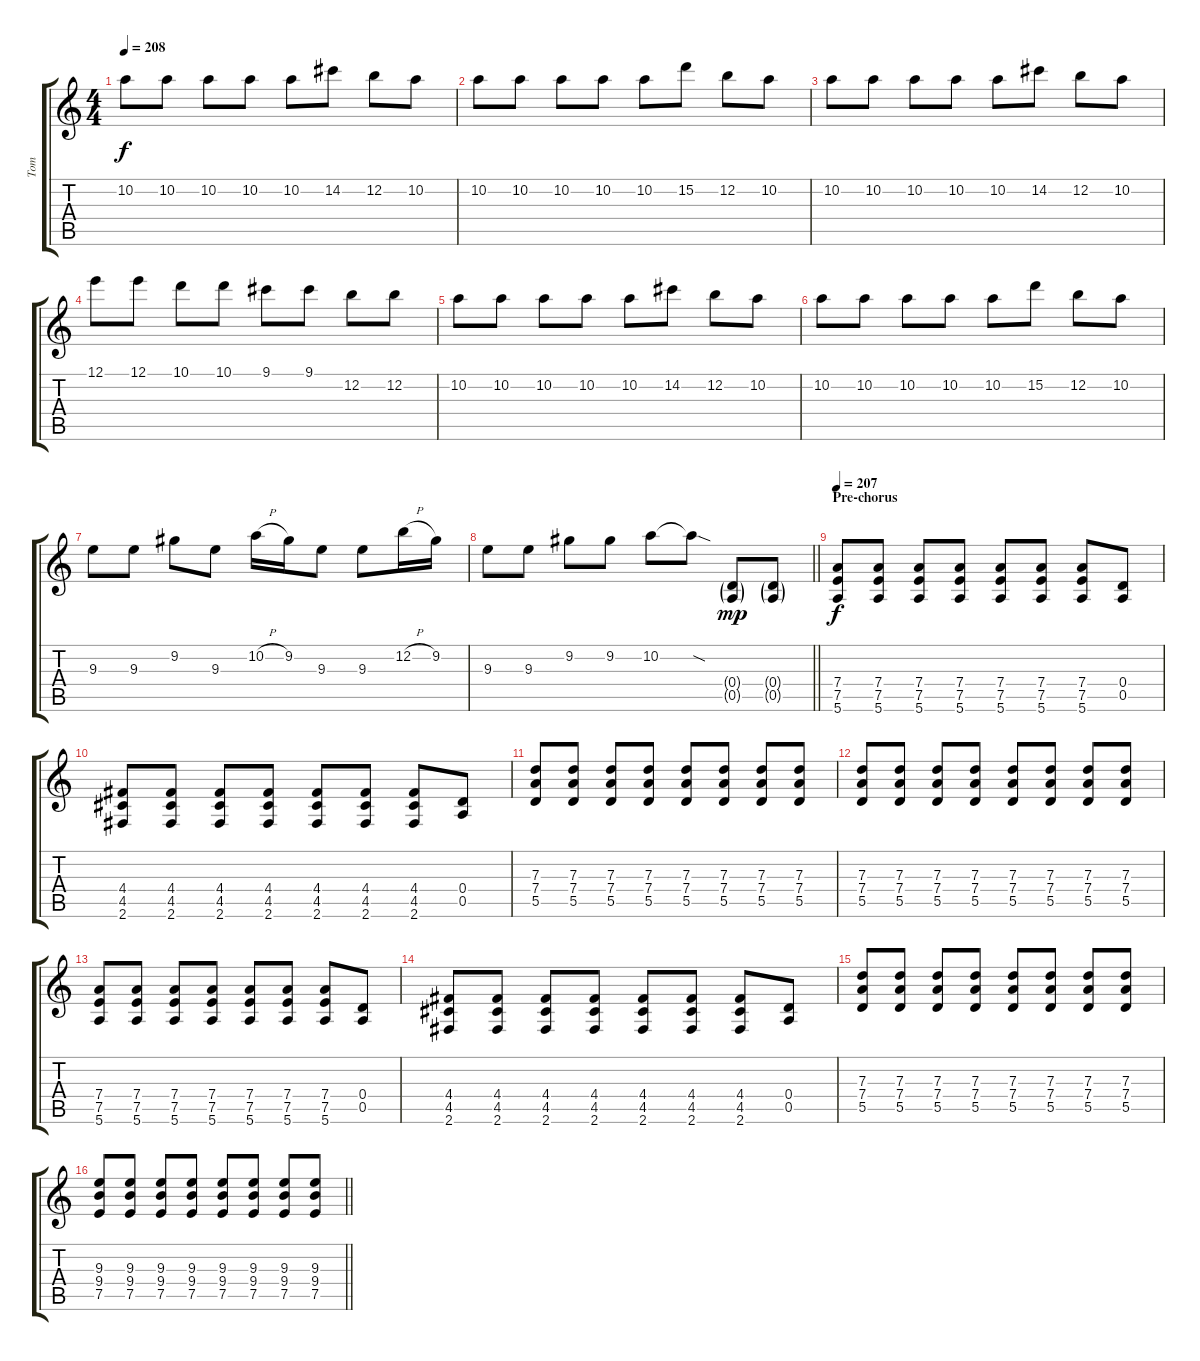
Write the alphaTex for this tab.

\track ("Tom" "Tom") {instrument distortionguitar}
\staff {score tabs}
\tuning (E4 B3 G3 D3 A2 E2) {hide}
\ts (4 4)
\tempo 208
\clef g2
\ks c
10.2.8{dy f} 10.2.8 10.2.8 10.2.8 10.2.8 14.2.8 12.2.8 10.2.8 |
10.2.8 10.2.8 10.2.8 10.2.8 10.2.8 15.2.8 12.2.8 10.2.8 |
10.2.8 10.2.8 10.2.8 10.2.8 10.2.8 14.2.8 12.2.8 10.2.8 |
12.1.8 12.1.8 10.1.8 10.1.8 9.1.8 9.1.8 12.2.8 12.2.8 |
10.2.8 10.2.8 10.2.8 10.2.8 10.2.8 14.2.8 12.2.8 10.2.8 |
10.2.8 10.2.8 10.2.8 10.2.8 10.2.8 15.2.8 12.2.8 10.2.8 |
9.3.8 9.3.8 9.2.8 9.3.8 10.2{h}.16 9.2.16 9.3.8 9.3.8 12.2{h}.16 9.2.16 |
\barLineRight lightlight
9.3.8 9.3.8 9.2.8 9.2.8 10.2.8 10.2{sod t}.8 (0.4{g} 0.5{g}).8{dy mp} (0.4{g} 0.5{g}).8 |
\section ("" "Pre-chorus")
\tempo 207
(7.4 7.5 5.6).8{dy f} (7.4 7.5 5.6).8 (7.4 7.5 5.6).8 (7.4 7.5 5.6).8 (7.4 7.5 5.6).8 (7.4 7.5 5.6).8 (7.4 7.5 5.6).8 (0.4 0.5).8 |
(4.4 4.5 2.6).8 (4.4 4.5 2.6).8 (4.4 4.5 2.6).8 (4.4 4.5 2.6).8 (4.4 4.5 2.6).8 (4.4 4.5 2.6).8 (4.4 4.5 2.6).8 (0.4 0.5).8 |
(7.3 7.4 5.5).8 (7.3 7.4 5.5).8 (7.3 7.4 5.5).8 (7.3 7.4 5.5).8 (7.3 7.4 5.5).8 (7.3 7.4 5.5).8 (7.3 7.4 5.5).8 (7.3 7.4 5.5).8 |
(7.3 7.4 5.5).8 (7.3 7.4 5.5).8 (7.3 7.4 5.5).8 (7.3 7.4 5.5).8 (7.3 7.4 5.5).8 (7.3 7.4 5.5).8 (7.3 7.4 5.5).8 (7.3 7.4 5.5).8 |
(7.4 7.5 5.6).8 (7.4 7.5 5.6).8 (7.4 7.5 5.6).8 (7.4 7.5 5.6).8 (7.4 7.5 5.6).8 (7.4 7.5 5.6).8 (7.4 7.5 5.6).8 (0.4 0.5).8 |
(4.4 4.5 2.6).8 (4.4 4.5 2.6).8 (4.4 4.5 2.6).8 (4.4 4.5 2.6).8 (4.4 4.5 2.6).8 (4.4 4.5 2.6).8 (4.4 4.5 2.6).8 (0.4 0.5).8 |
(7.3 7.4 5.5).8 (7.3 7.4 5.5).8 (7.3 7.4 5.5).8 (7.3 7.4 5.5).8 (7.3 7.4 5.5).8 (7.3 7.4 5.5).8 (7.3 7.4 5.5).8 (7.3 7.4 5.5).8 |
\barLineRight lightlight
(9.3 9.4 7.5).8 (9.3 9.4 7.5).8 (9.3 9.4 7.5).8 (9.3 9.4 7.5).8 (9.3 9.4 7.5).8 (9.3 9.4 7.5).8 (9.3 9.4 7.5).8 (9.3 9.4 7.5).8
